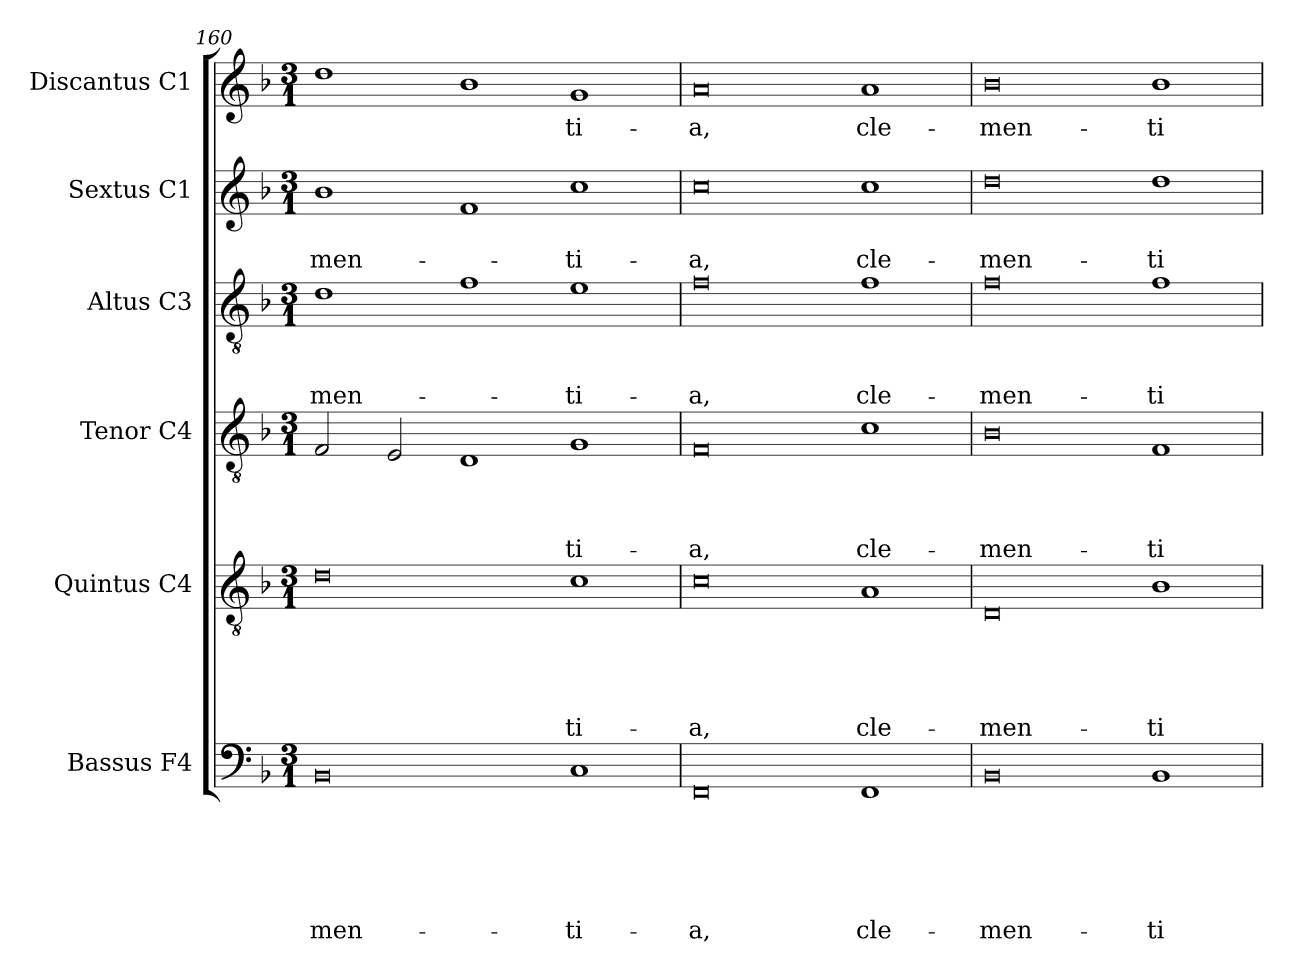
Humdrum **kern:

**kern	**text	**text	**text	**text	**text	**text	**kern	**text	**text	**text	**text	**text	**kern	**text	**text	**text	**text	**kern	**text	**text	**text	**kern	**text	**text	**kern	**text
*part6	*part6	*part6	*part6	*part6	*part6	*part6	*part5	*part5	*part5	*part5	*part5	*part5	*part4	*part4	*part4	*part4	*part4	*part3	*part3	*part3	*part3	*part2	*part2	*part2	*part1	*part1
*staff6	*staff6	*staff6	*staff6	*staff6	*staff6	*staff6	*staff5	*staff5	*staff5	*staff5	*staff5	*staff5	*staff4	*staff4	*staff4	*staff4	*staff4	*staff3	*staff3	*staff3	*staff3	*staff2	*staff2	*staff2	*staff1	*staff1
*I"Bassus F4	*	*	*	*	*	*	*I"Quintus C4	*	*	*	*	*	*I"Tenor C4	*	*	*	*	*I"Altus C3	*	*	*	*I"Sextus C1	*	*	*I"Discantus C1	*
*I'B	*	*	*	*	*	*	*	*	*	*	*	*	*I'T	*	*	*	*	*I'A	*	*	*	*	*	*	*I'C	*
*clefF4	*	*	*	*	*	*	*clefGv2	*	*	*	*	*	*clefGv2	*	*	*	*	*clefGv2	*	*	*	*clefG2	*	*	*clefG2	*
*k[b-]	*	*	*	*	*	*	*k[b-]	*	*	*	*	*	*k[b-]	*	*	*	*	*k[b-]	*	*	*	*k[b-]	*	*	*k[b-]	*
*F:	*	*	*	*	*	*	*F:	*	*	*	*	*	*F:	*	*	*	*	*F:	*	*	*	*F:	*	*	*F:	*
*M3/1	*	*	*	*	*	*	*M3/1	*	*	*	*	*	*M3/1	*	*	*	*	*M3/1	*	*	*	*M3/1	*	*	*M3/1	*
=160	=160	=160	=160	=160	=160	=160	=160	=160	=160	=160	=160	=160	=160	=160	=160	=160	=160	=160	=160	=160	=160	=160	=160	=160	=160	=160
!	!	!	!	!	!	!LO:LY:b	!	!	!	!	!	!	!	!	!	!	!	!	!	!	!LO:LY:b	!	!	!LO:LY:b	!	!
0BB-	.	.	.	.	.	-men-	0d	.	.	.	.	.	2F/	.	.	.	.	1d	.	.	-men-	1b-	.	-men-	1dd	.
.	.	.	.	.	.	.	.	.	.	.	.	.	2E/	.	.	.	.	.	.	.	.	.	.	.	.	.
.	.	.	.	.	.	.	.	.	.	.	.	.	1D	.	.	.	.	1f	.	.	.	1f	.	.	1b-	.
!	!	!	!	!	!	!LO:LY:b	!	!	!	!	!	!LO:LY:b	!	!	!	!	!LO:LY:b	!	!	!	!LO:LY:b	!	!	!LO:LY:b	!	!LO:LY:b
1C	.	.	.	.	.	-ti-	1c	.	.	.	.	-ti-	1G	.	.	.	-ti-	1e	.	.	-ti-	1cc	.	-ti-	1g	-ti-
=161	=161	=161	=161	=161	=161	=161	=161	=161	=161	=161	=161	=161	=161	=161	=161	=161	=161	=161	=161	=161	=161	=161	=161	=161	=161	=161
!	!	!	!	!	!	!LO:LY:b	!	!	!	!	!	!LO:LY:b	!	!	!	!	!LO:LY:b	!	!	!	!LO:LY:b	!	!	!LO:LY:b	!	!LO:LY:b
0FF	.	.	.	.	.	-a,	0c	.	.	.	.	-a,	0F	.	.	.	-a,	0f	.	.	-a,	0cc	.	-a,	0a	-a,
!	!	!	!	!	!	!LO:LY:b	!	!	!	!	!	!LO:LY:b	!	!	!	!	!LO:LY:b	!	!	!	!LO:LY:b	!	!	!LO:LY:b	!	!LO:LY:b
1FF	.	.	.	.	.	cle-	1A	.	.	.	.	cle-	1c	.	.	.	cle-	1f	.	.	cle-	1cc	.	cle-	1a	cle-
=162	=162	=162	=162	=162	=162	=162	=162	=162	=162	=162	=162	=162	=162	=162	=162	=162	=162	=162	=162	=162	=162	=162	=162	=162	=162	=162
!	!	!	!	!	!	!LO:LY:b	!	!	!	!	!	!LO:LY:b	!	!	!	!	!LO:LY:b	!	!	!	!LO:LY:b	!	!	!LO:LY:b	!	!LO:LY:b
0BB-	.	.	.	.	.	-men-	0D	.	.	.	.	-men-	0B-	.	.	.	-men-	0f	.	.	-men-	0dd	.	-men-	0b-	-men-
!	!	!	!	!	!	!LO:LY:b	!	!	!	!	!	!LO:LY:b	!	!	!	!	!LO:LY:b	!	!	!	!LO:LY:b	!	!	!LO:LY:b	!	!LO:LY:b
1BB-	.	.	.	.	.	-ti-	1B-	.	.	.	.	-ti-	1F	.	.	.	-ti-	1f	.	.	-ti-	1dd	.	-ti-	1b-	-ti-
=	=	=	=	=	=	=	=	=	=	=	=	=	=	=	=	=	=	=	=	=	=	=	=	=	=	=
*-	*-	*-	*-	*-	*-	*-	*-	*-	*-	*-	*-	*-	*-	*-	*-	*-	*-	*-	*-	*-	*-	*-	*-	*-	*-	*-
